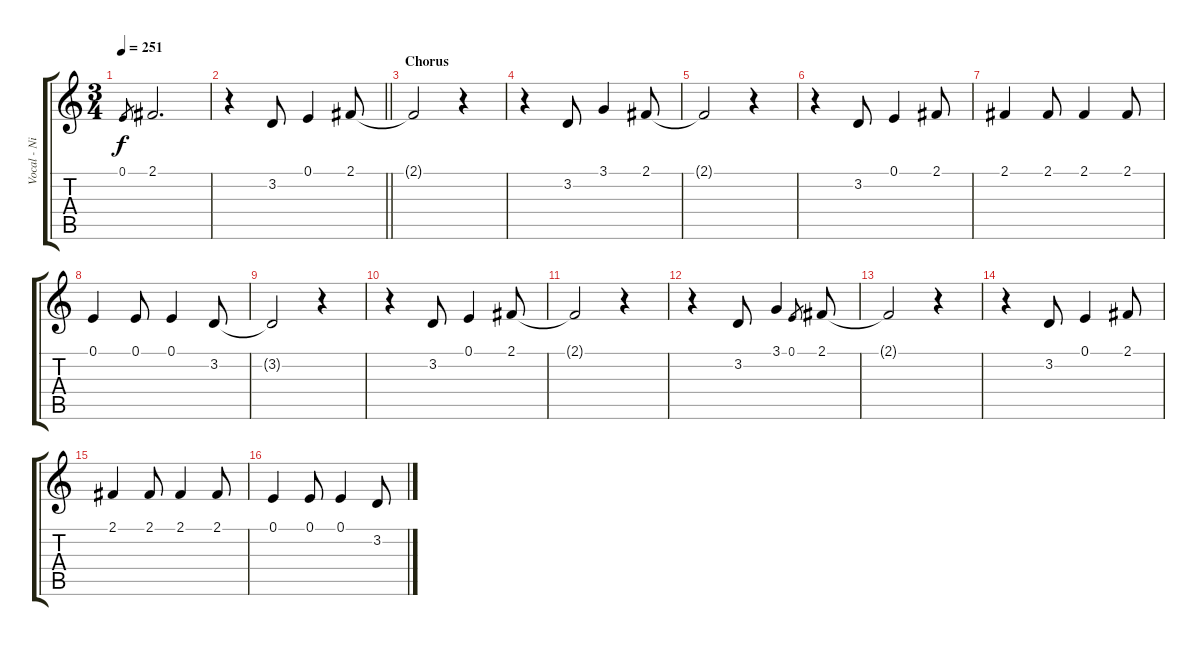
\track ("Vocal - Nikola" "Vocal - Ni") {instrument tenorsax}
\staff {score tabs}
\tuning (E4 B3 G3 D3 A2 E2) {hide}
\ts (3 4)
\tempo 251
\clef g2
\ks c
0.1.8{gr dy f} 2.1.2{d} |
\barLineRight lightlight
r.4 3.2.8 0.1.4 2.1.8 |
\section ("" "Chorus")
2.1{t}.2 r.4 |
r.4 3.2.8 3.1.4 2.1.8 |
2.1{t}.2 r.4 |
r.4 3.2.8 0.1.4 2.1.8 |
2.1.4 2.1.8 2.1.4 2.1.8 |
0.1.4 0.1.8 0.1.4 3.2.8 |
3.2{t}.2 r.4 |
r.4 3.2.8 0.1.4 2.1.8 |
2.1{t}.2 r.4 |
r.4 3.2.8 3.1.4 0.1.8{gr} 2.1.8 |
2.1{t}.2 r.4 |
r.4 3.2.8 0.1.4 2.1.8 |
2.1.4 2.1.8 2.1.4 2.1.8 |
0.1.4 0.1.8 0.1.4 3.2.8
